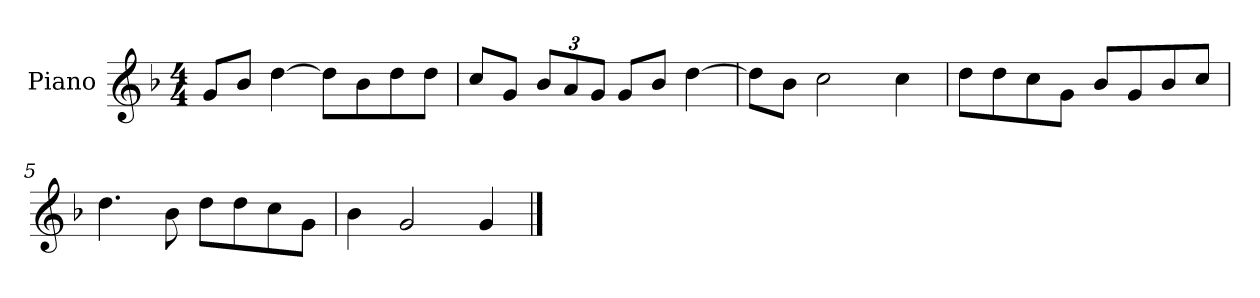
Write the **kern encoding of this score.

**kern
*part1
*staff1
*I"Piano
*I'P-no
*clefG2
*k[b-]
*M4/4
*MM90
=1
8g/L
8b-/J
[4dd\
8dd\L]
8b-\
8dd\
8dd\J
=2
8cc/L
8g/J
*Xbrackettup
12b-/L
12a/
12g/J
8g/L
8b-/J
[4dd\
=3
8dd\L]
8b-\J
2cc\
4cc\
=4
8dd\L
8dd\
8cc\
8g\J
8b-/L
8g/
8b-/
8cc/J
=5
4.dd\
8b-\
8dd\L
8dd\
8cc\
8g\J
=6
4b-\
2g/
4g/
==
*-
